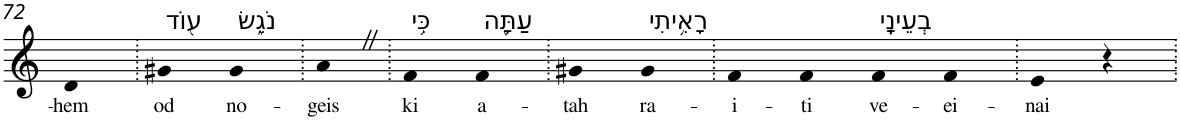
**kern	**text
*part1	*part1
*staff1	*staff1
*I"Piano	*
*I'Pno	*
!!LO:PB:g=z
*clefG2	*
*k[]	*
=72	=72
!	!LO:LY:b
4d	-hem
=73.	=73.
!LO:TX:a:t=ע֖וֹד	!
!	!LO:LY:b
4g#X	od
!LO:TX:a:t=נֹגֵ֑שׂ	!
!	!LO:LY:b
4g#	no-
=74.	=74.
!	!LO:LY:b
4aZ	-geis
=75.	=75.
!LO:TX:a:t=כִּ֥י	!
!	!LO:LY:b
4f	ki
!LO:TX:a:t=עַתָּ֖ה	!
!	!LO:LY:b
4f	a-
=76.	=76.
!	!LO:LY:b
4g#X	-tah
!LO:TX:a:t=רָאִ֥יתִי	!
!	!LO:LY:b
4g#	ra-
=77.	=77.
!	!LO:LY:b
4f	-i-
!	!LO:LY:b
4f	-ti
!LO:TX:a:t=בְעֵינָֽי	!
!	!LO:LY:b
4f	ve-
!	!LO:LY:b
4f	-ei-
=78.	=78.
!	!LO:LY:b
4e	-nai
4r	.
=.	=.
*-	*-
